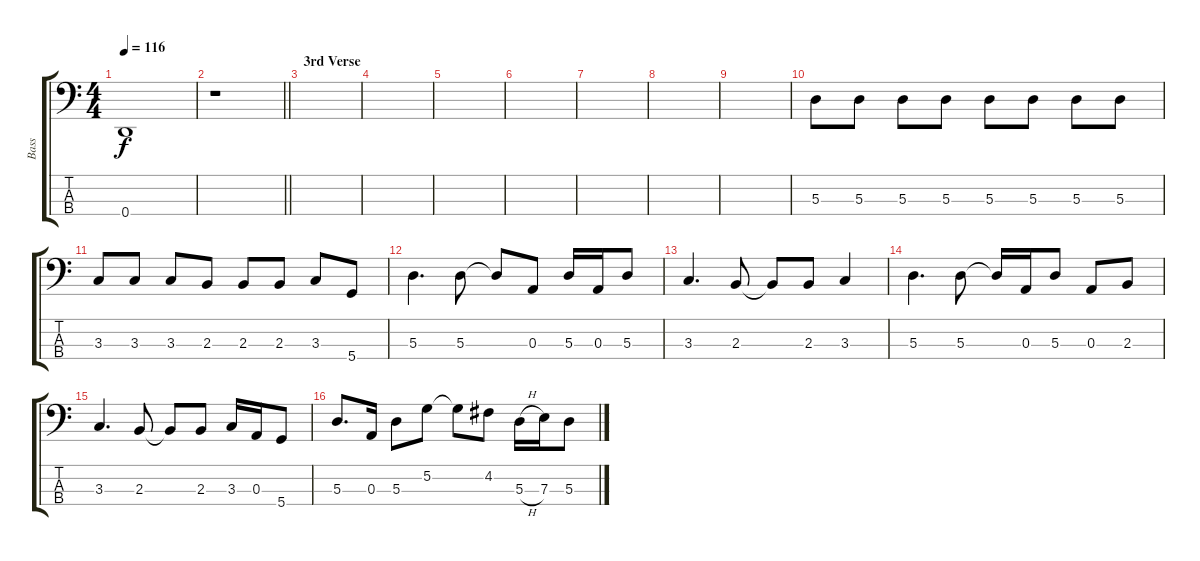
\track ("Bass" "Bass") {instrument electricbassfinger}
\staff {score tabs}
\tuning (G2 D2 A1 D1) {hide}
\ts (4 4)
\tempo 116
\clef f4
\ks c
0.4{t}.1{dy f} |
\barLineRight lightlight
r.1 |
\section ("" "3rd Verse")
|
|
|
|
|
|
|
5.3.8 5.3.8 5.3.8 5.3.8 5.3.8 5.3.8 5.3.8 5.3.8 |
3.3.8 3.3.8 3.3.8 2.3.8 2.3.8 2.3.8 3.3.8 5.4.8 |
5.3.4{d} 5.3.8 5.3{t}.8 0.3.8 5.3.16 0.3.16 5.3.8 |
3.3.4{d} 2.3.8 2.3{t}.8 2.3.8 3.3.4 |
5.3.4{d} 5.3.8 5.3{t}.16 0.3.16 5.3.8 0.3.8 2.3.8 |
3.3.4{d} 2.3.8 2.3{t}.8 2.3.8 3.3.16 0.3.16 5.4.8 |
5.3.8{d} 0.3.16 5.3.8 5.2.8 5.2{t}.8 4.2.8 5.3{h}.16 7.3.16 5.3.8
